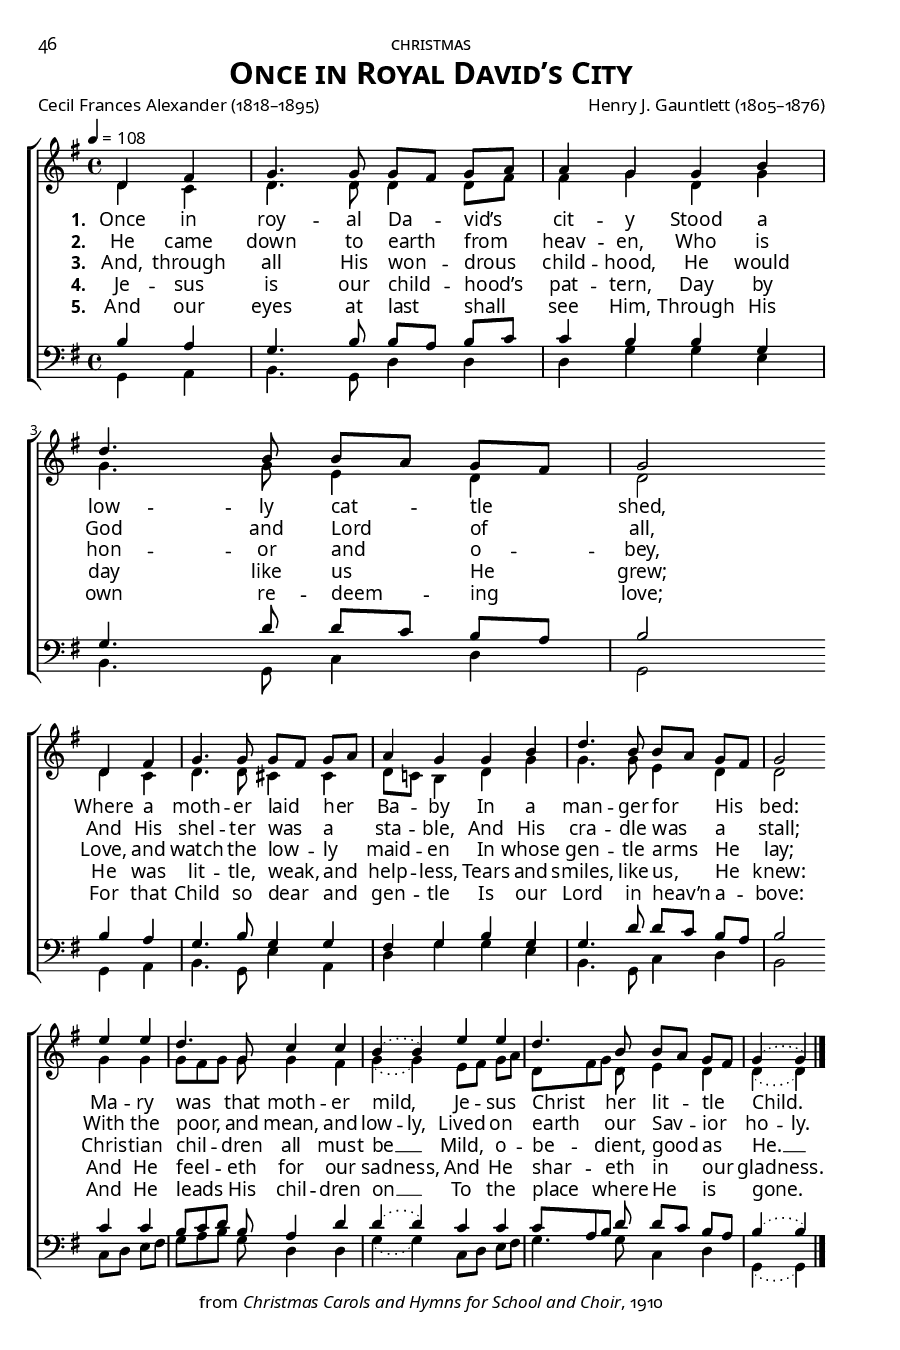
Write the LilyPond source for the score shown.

\version "2.14.2"
\include "util.ly"
\header {
  title = \markup{\override #'(font-name . "Garamond Premier Pro Semibold"){ \abs-fontsize #15 \smallCapsOldStyle"Once in Royal David’s City"}}
  poet = \markup\oldStyleNum"Cecil Frances Alexander (1818–1895)"
  composer = \markup\oldStyleNum"Henry J. Gauntlett (1805–1876)"
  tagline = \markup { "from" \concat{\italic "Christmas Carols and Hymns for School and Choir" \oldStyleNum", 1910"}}
}
\paper {
  paper-height = 9\in
  paper-width = 6\in
  indent = 0\in
  %system-system-spacing = #'((basic-distance . 10) (padding . 0))
  %system-system-spacing =
  %  #'((basic-distance . 0)
  %     (minimum-distance . 0)
  %     (padding . -0.35)
  %     (stretchability . 100))
%{IF_LESSER
  markup-system-spacing #'stretchability = 50
  top-markup-spacing #'stretchability = 30
  last-bottom-spacing #'stretchability = 60
%}%END_IF_LESSER
  ragged-last-bottom = ##f
  ragged-bottom = ##f
  two-sided = ##t
  inner-margin = 0.5\in
  outer-margin = 0.25\in
  top-margin = 0.25\in
  bottom-margin = 0.25\in
  first-page-number = #046
  print-first-page-number = ##t
  headerLine = \markup{\override #'(font-name . "Garamond Premier Pro") \smallCapsOldStyle"christmas"}
  oddHeaderMarkup = \markup\fill-line{
     \override #'(font-name . "Garamond Premier Pro")\abs-fontsize #8.5
     \combine 
        \fill-line{"" \on-the-fly #print-page-number-check-first
        \oldStylePageNum""
        }
        \fill-line{\headerLine}
  }
  evenHeaderMarkup = \markup {
     \override #'(font-name . "Garamond Premier Pro")\abs-fontsize #8.5
     \combine
        \on-the-fly #print-page-number-check-first
        \oldStylePageNum""
        \fill-line{\headerLine}
  }
}
#(set-global-staff-size 15) \paper{ #(define fonts (make-pango-font-tree "GoudyOlSt BT" "Garamond Premier Pro" "Garamond Premier Pro" (/ 15 20))) }
global = {
  \key g \major
  \time 4/4
  \autoBeamOff
}

sopMusic = \relative c' {
  \tempo 4 = 108
  \partial 2 d4 fis |
  g4. g8 g[ fis] g[ a] |
  a4 g g b |
  
  d4. b8 b[ a] g[ fis] |
  g2 \bar""\break d4 fis |
  g4. g8 g[ fis] g[ a] |
  
  a4 g g b |
  d4. b8 b[ a] g[ fis] |
  g2 \bar""\break e'4 e |
  
  d4. g,8 c4 c |
  \slurDotted b4( b) e e |
  \slurSolid d4. b8 b[ a] g[ fis] |
  \partial 2 \slurDotted g4( g) \bar "|."
}
sopWords = \lyricmode {
  
}

altoMusic = \relative c' {
  d4 c |
  d4. d8 d4 d8[ fis] |
  fis4 g d g |
  g4. g8 e4 d |
  d2 d4 c |
  
  d4. d8 cis4 cis |
  d8[ c!] b4 d g |
  g4. g8 e4 d |
  d2 g4 g |
  
  g8[ fis g] g g4 fis |
  \slurDotted g4( g) e8[ fis] g[ a] |
  d,[ fis g] d e4 d |
  d( d) \bar "|."
}
altoWords = \lyricmode {
  \dropLyricsIX
  \set stanza = #"1. "
  \set ignoreMelismata = ##t
  Once in roy -- al Da -- _ vid’s _ cit -- y
  Stood a low -- ly cat -- _ tle _ shed,
  Where a moth -- er laid _ her _ Ba -- by
  In a man -- ger for _ His _ bed:
  \set associatedVoice = "tenors"
  Ma -- ry was _ _ that moth -- er mild, _
  Je -- sus Christ _ _ her lit -- _ tle _ Child. _
}
altoWordsII = \lyricmode {
  \dropLyricsIX
  \set stanza = #"2. "
  \set ignoreMelismata = ##t
  He came down to earth _ from _ heav -- en,
  Who is God and Lord _ of _ all,
  And His shel -- ter was _ a _ sta -- ble,
  And His cra -- dle was _ a _ stall;
  \set associatedVoice = "tenors"
  With the poor, _ _ and mean, and low -- ly,
  Lived on earth _ _ our Sav -- _ ior _ ho -- ly.
}
altoWordsIII = \lyricmode {
  \dropLyricsIX
  \set stanza = #"3. "
  And, through all His won -- drous child -- hood,
    He would hon -- or and o -- bey,
  Love, and watch the low -- ly maid -- en
    In whose gen -- tle arms He lay;
  \set associatedVoice = "tenors"
  Chris -- tian chil -- dren all must be __
  Mild, o -- be -- dient, good as He. __
}
altoWordsIV = \lyricmode {
  \dropLyricsIX
  \set stanza = #"4. "
  \set ignoreMelismata = ##t
  Je -- sus is our child -- _ hood’s _ pat -- tern,
  Day by day like us _ He _ grew;
  He was lit -- tle, weak, _ and _ help -- less,
  Tears and smiles, like us, _ He _ knew:
  \set associatedVoice = "tenors"
  And He feel -- _ _ eth for our sad -- ness,
  And He shar -- _ _ eth in _ our _ glad -- ness.
}
altoWordsV = \lyricmode {
  \dropLyricsIX
  \set ignoreMelismata = ##t
  \set stanza = #"5. "
  And our eyes at last _ shall _ see Him,
  Through His own re -- deem -- _ ing _ love;
  For that Child so dear _ and _ gen -- tle
  Is our Lord in heav’n _ a -- _ bove:
  \set associatedVoice = "tenors"
  And He leads _ _ His chil -- dren on __ _
  To the place _ _ where He _ is _ gone. _
}

tenorMusic = \relative c' {
  b4 a |
  g4. b8 b[ a] b[ c] |
  c4 b b g |
  g4. d'8 d[ c] b[ a] |
  b2 b4 a |
  
  g4. b8 g4 g |
  fis g b g |
  g4. d'8 d[ c] b[ a] |
  b2 c4 c |
  
  b8[ c d] b a4 d |
  \slurDotted d4( d) c c |
  c8[ a b] d d[ c] b[ a] |
  b4( b) \bar "|."
}
tenorWords = \lyricmode {

}

bassMusic = \relative c {
  g4 a |
  b4. g8 d'4 d |
  d g g e |
  b4. g8 c4 d |
  g,2 g4 a |
  
  b4. g8 e'4 a, |
  d g g e |
  b4. g8 c4 d |
  b2 c8[ d] e[ fis] |
  
  g[ a b] g d4 d |  
  \slurDotted g4( g) c,8[ d] e[ fis] |
  g4. g8 c,4 d |
  g,( g) \bar "|."
}
bassWords = \lyricmode {

}

\score {
  <<
   \new ChoirStaff <<
%    \new Lyrics = sopranos \with { \override VerticalAxisGroup #'nonstaff-relatedstaff-spacing = #'((basic-distance . 1)) }
    \new Staff = women <<
      \new Voice = "sopranos" { \voiceOne << \global \sopMusic >> }
      \new Voice = "altos" { \voiceTwo << \global \altoMusic >> }
    >>
   \new Staff = men <<
      \clef bass
      \new Voice = "tenors" { \voiceOne << \global \tenorMusic >> }
      \new Voice = "basses" { \voiceTwo << \global \bassMusic >> }
    >>
    \new Lyrics \with { alignAboveContext = #"women" } \lyricsto "sopranos" \sopWords
    \new Lyrics = "altosV"  \with { alignBelowContext = #"women" } \lyricsto "sopranos" \altoWordsV
    \new Lyrics = "altosIV"  \with { alignBelowContext = #"women" } \lyricsto "sopranos" \altoWordsIV
    \new Lyrics = "altosIII"  \with { alignBelowContext = #"women" } \lyricsto "sopranos" \altoWordsIII
    \new Lyrics = "altosII"  \with { alignBelowContext = #"women" } \lyricsto "sopranos" \altoWordsII
    \new Lyrics = "altos"  \with { alignBelowContext = #"women" \override VerticalAxisGroup #'nonstaff-relatedstaff-spacing = #'((padding . -0.5)) } \lyricsto "sopranos" \altoWords
    \new Lyrics \with { alignAboveContext = #"men" \override VerticalAxisGroup #'nonstaff-relatedstaff-spacing = #'((basic-distance . 1)) } \lyricsto "tenors" \tenorWords
    \new Lyrics \with { alignBelowContext = #"men" \override VerticalAxisGroup #'nonstaff-relatedstaff-spacing = #'((basic-distance . 1)) } \lyricsto "basses" \bassWords
  >>
%    \new PianoStaff << \new Staff { \new Voice { \pianoRH } } \new Staff { \clef "bass" \pianoLH } >>
  >>
  \layout {
    \context {
      \Score
      %\override SpacingSpanner #'base-shortest-duration = #(ly:make-moment 1 8)
      %\override SpacingSpanner #'common-shortest-duration = #(ly:make-moment 1 4)
    }
    \context {
      % Remove all empty staves
      % \Staff \RemoveEmptyStaves \override VerticalAxisGroup #'remove-first = ##t
    }
  }
  \midi {
    \tempo 4 = 108
    \set Staff.midiInstrument = "flute"
  
    \context {
      \Voice
      \remove "Dynamic_performer"
    }
  }
}
